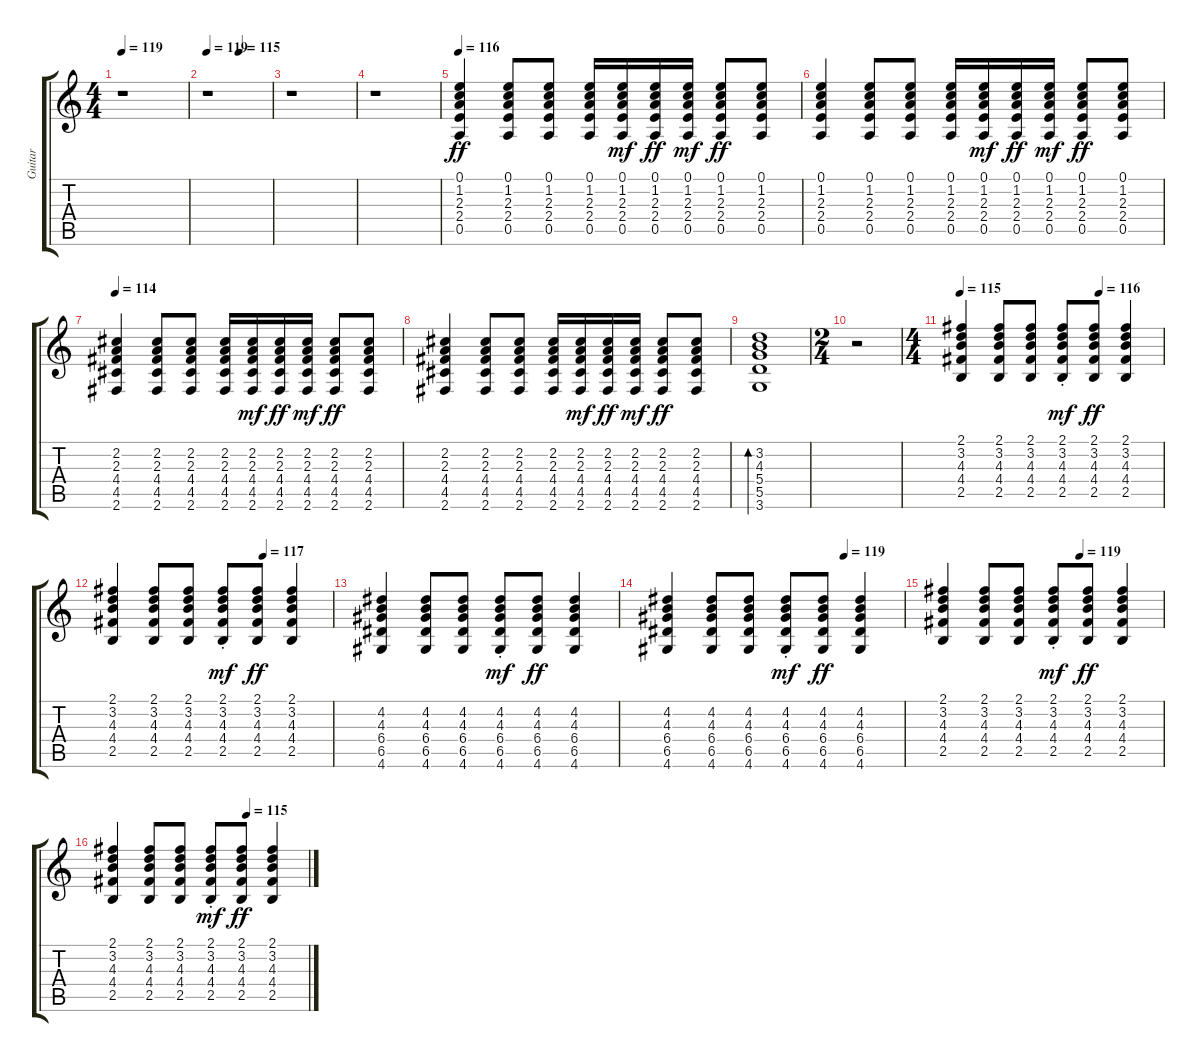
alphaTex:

\track ("Guitar" "Guitar") {instrument acousticguitarsteel}
\staff {score tabs}
\tuning (E4 B3 G3 D3 A2 E2) {hide}
\ts (4 4)
\tempo 119
\clef g2
\ks c
r.1{dy ff} |
\tempo 119
\tempo (115 0.5)
r.1 |
r.1 |
r.1 |
\tempo 116
(0.1 1.2 2.3 2.4 0.5).4 (0.1 1.2 2.3 2.4 0.5).8 (0.1 1.2 2.3 2.4 0.5).8 (0.1 1.2 2.3 2.4 0.5).16 (0.1 1.2 2.3 2.4 0.5).16{dy mf} (0.1 1.2 2.3 2.4 0.5).16{dy ff} (0.1 1.2 2.3 2.4 0.5).16{dy mf} (0.1 1.2 2.3 2.4 0.5).8{dy ff} (0.1 1.2 2.3 2.4 0.5).8 |
(0.1 1.2 2.3 2.4 0.5).4 (0.1 1.2 2.3 2.4 0.5).8 (0.1 1.2 2.3 2.4 0.5).8 (0.1 1.2 2.3 2.4 0.5).16 (0.1 1.2 2.3 2.4 0.5).16{dy mf} (0.1 1.2 2.3 2.4 0.5).16{dy ff} (0.1 1.2 2.3 2.4 0.5).16{dy mf} (0.1 1.2 2.3 2.4 0.5).8{dy ff} (0.1 1.2 2.3 2.4 0.5).8 |
\tempo 114
(2.2 2.3 4.4 4.5 2.6).4 (2.2 2.3 4.4 4.5 2.6).8 (2.2 2.3 4.4 4.5 2.6).8 (2.2 2.3 4.4 4.5 2.6).16 (2.2 2.3 4.4 4.5 2.6).16{dy mf} (2.2 2.3 4.4 4.5 2.6).16{dy ff} (2.2 2.3 4.4 4.5 2.6).16{dy mf} (2.2 2.3 4.4 4.5 2.6).8{dy ff} (2.2 2.3 4.4 4.5 2.6).8 |
(2.2 2.3 4.4 4.5 2.6).4 (2.2 2.3 4.4 4.5 2.6).8 (2.2 2.3 4.4 4.5 2.6).8 (2.2 2.3 4.4 4.5 2.6).16 (2.2 2.3 4.4 4.5 2.6).16{dy mf} (2.2 2.3 4.4 4.5 2.6).16{dy ff} (2.2 2.3 4.4 4.5 2.6).16{dy mf} (2.2 2.3 4.4 4.5 2.6).8{dy ff} (2.2 2.3 4.4 4.5 2.6).8 |
(3.2 4.3 5.4 5.5 3.6).1{bd 120} |
\ts (2 4)
r.2 |
\ts (4 4)
\tempo 115
\tempo (116 0.6875)
(2.1 3.2 4.3 4.4 2.5).4 (2.1 3.2 4.3 4.4 2.5).8 (2.1 3.2 4.3 4.4 2.5).8 (2.1{st} 3.2{st} 4.3{st} 4.4{st} 2.5{st}).8{dy mf} (2.1 3.2 4.3 4.4 2.5).8{dy ff} (2.1 3.2 4.3 4.4 2.5).4 |
\tempo (117 0.6875)
(2.1 3.2 4.3 4.4 2.5).4 (2.1 3.2 4.3 4.4 2.5).8 (2.1 3.2 4.3 4.4 2.5).8 (2.1{st} 3.2{st} 4.3{st} 4.4{st} 2.5{st}).8{dy mf} (2.1 3.2 4.3 4.4 2.5).8{dy ff} (2.1 3.2 4.3 4.4 2.5).4 |
(4.2 4.3 6.4 6.5 4.6).4 (4.2 4.3 6.4 6.5 4.6).8 (4.2 4.3 6.4 6.5 4.6).8 (4.2{st} 4.3{st} 6.4{st} 6.5{st} 4.6{st}).8{dy mf} (4.2 4.3 6.4 6.5 4.6).8{dy ff} (4.2 4.3 6.4 6.5 4.6).4 |
\tempo (119 0.75)
(4.2 4.3 6.4 6.5 4.6).4 (4.2 4.3 6.4 6.5 4.6).8 (4.2 4.3 6.4 6.5 4.6).8 (4.2{st} 4.3{st} 6.4{st} 6.5{st} 4.6{st}).8{dy mf} (4.2 4.3 6.4 6.5 4.6).8{dy ff} (4.2 4.3 6.4 6.5 4.6).4 |
\tempo (119 0.625)
(2.1 3.2 4.3 4.4 2.5).4 (2.1 3.2 4.3 4.4 2.5).8 (2.1 3.2 4.3 4.4 2.5).8 (2.1{st} 3.2{st} 4.3{st} 4.4{st} 2.5{st}).8{dy mf} (2.1 3.2 4.3 4.4 2.5).8{dy ff} (2.1 3.2 4.3 4.4 2.5).4 |
\tempo (115 0.6875)
(2.1 3.2 4.3 4.4 2.5).4 (2.1 3.2 4.3 4.4 2.5).8 (2.1 3.2 4.3 4.4 2.5).8 (2.1{st} 3.2{st} 4.3{st} 4.4{st} 2.5{st}).8{dy mf} (2.1 3.2 4.3 4.4 2.5).8{dy ff} (2.1 3.2 4.3 4.4 2.5).4
